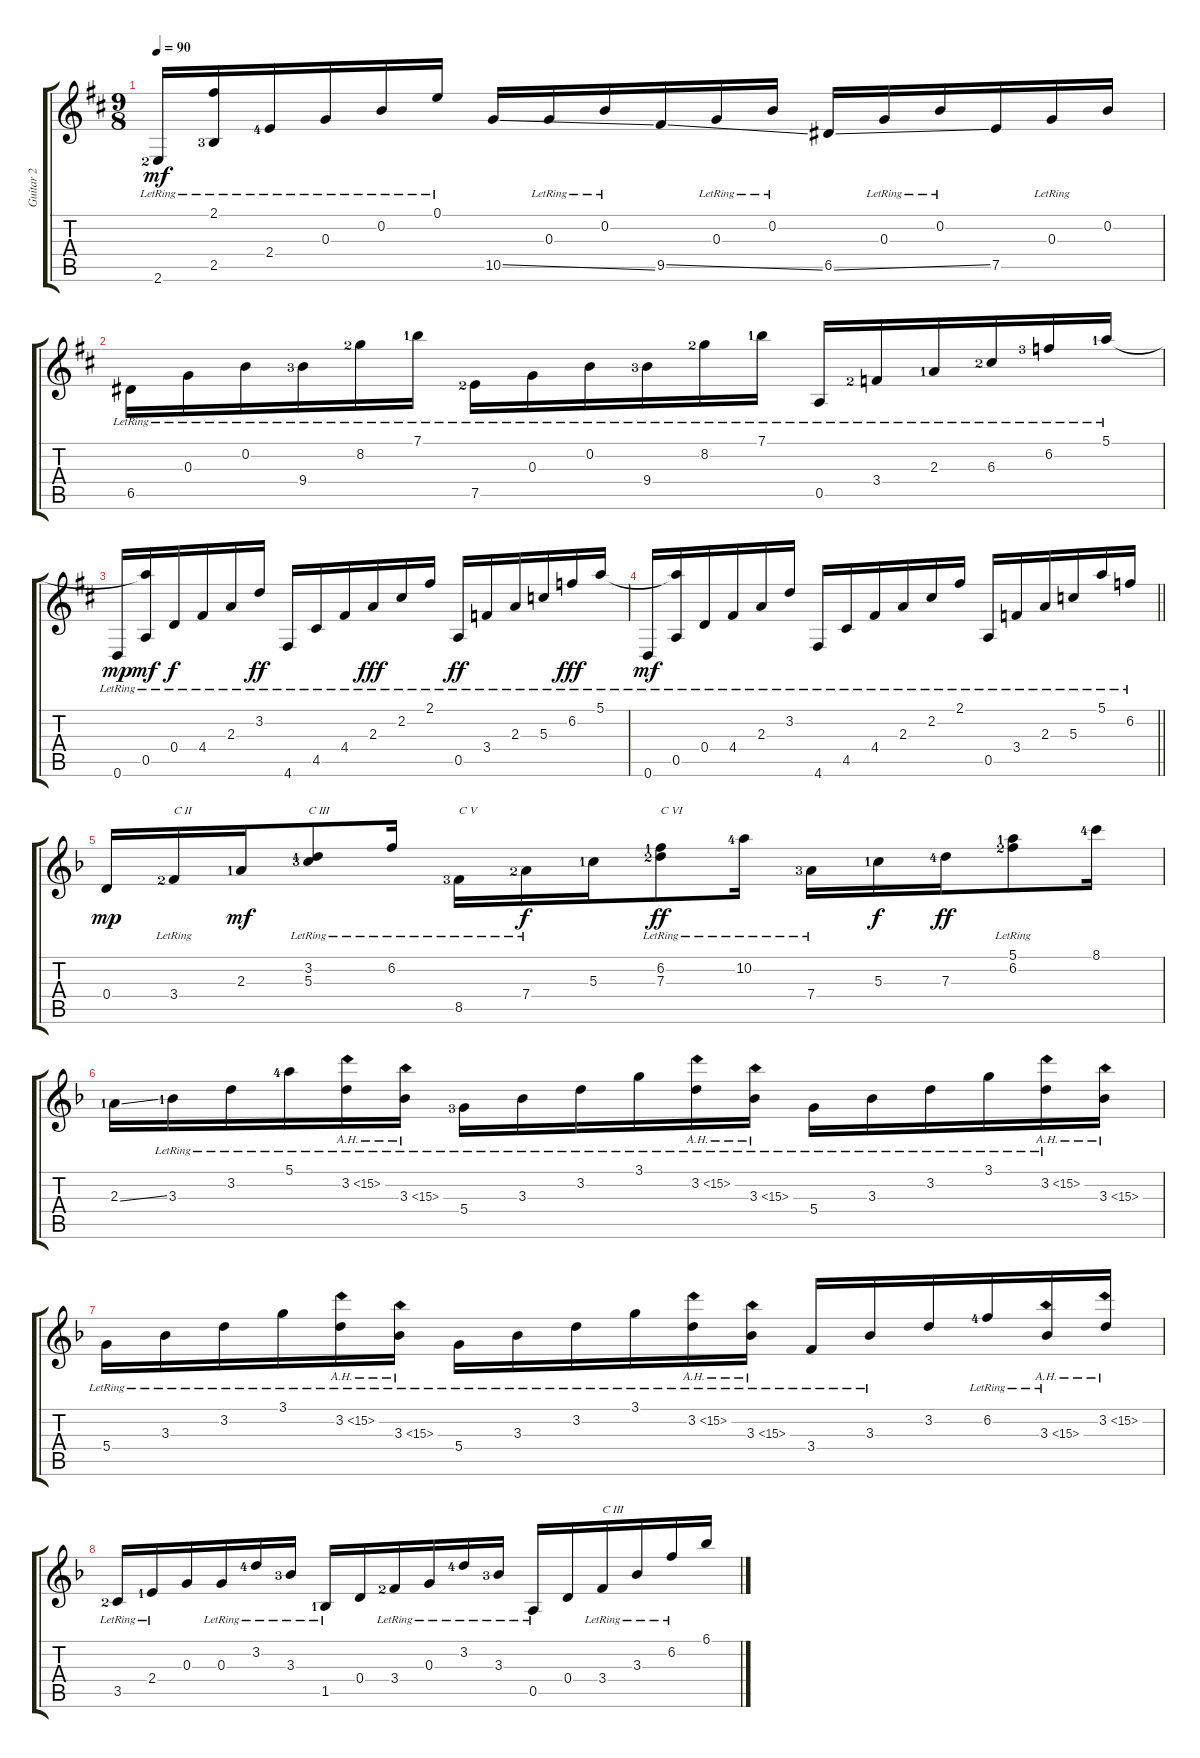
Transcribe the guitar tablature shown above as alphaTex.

\track ("Guitar 2" "Guitar 2") {instrument acousticguitarnylon}
\staff {score tabs}
\tuning (E4 B3 G3 D3 A2 D2) {hide}
\ts (9 8)
\tempo 90
\clef g2
\ks d
2.6{lr lf 3}.16{dy mf} (2.1{t} 2.5{lr lf 4}).16 2.4{lr lf 5}.16 0.3{lr}.16 0.2{lr}.16 0.1{lr}.16 10.5{ss}.16 0.3{lr}.16 0.2{lr}.16 9.5{ss}.16 0.3{lr}.16 0.2{lr}.16 6.5{ss}.16 0.3{lr}.16 0.2{lr}.16 7.5.16 0.3{lr}.16 0.2.16 |
6.5{lr}.16 0.3{lr}.16 0.2{lr}.16 9.4{lr lf 4}.16 8.2{lr lf 3}.16 7.1{lr lf 2}.16 7.5{lr lf 3}.16 0.3{lr}.16 0.2{lr}.16 9.4{lr lf 4}.16 8.2{lr lf 3}.16 7.1{lr lf 2}.16 0.5{lr}.16 3.4{lr lf 3}.16 2.3{lr lf 2}.16 6.3{lr lf 3}.16 6.2{lr lf 4}.16 5.1{lr lf 2}.16 |
0.6{lr}.16{dy mp} (5.1{t} 0.5{lr}).16{dy mf} 0.4{lr}.16{dy f} 4.4{lr}.16 2.3{lr}.16 3.2{lr}.16{dy ff} 4.6{lr}.16 4.5{lr}.16 4.4{lr}.16 2.3{lr}.16{dy fff} 2.2{lr}.16 2.1{lr}.16 0.5{lr}.16{dy ff} 3.4{lr}.16 2.3{lr}.16 5.3{lr}.16 6.2{lr}.16{dy fff} 5.1{lr}.16 |
\barLineRight lightlight
0.6{lr}.16{dy mf} (5.1{t} 0.5{lr}).16 0.4{lr}.16 4.4{lr}.16 2.3{lr}.16 3.2{lr}.16 4.6{lr}.16 4.5{lr}.16 4.4{lr}.16 2.3{lr}.16 2.2{lr}.16 2.1{lr}.16 0.5{lr}.16 3.4{lr}.16 2.3{lr}.16 5.3{lr}.16 5.1{lr}.16 6.2{lr}.16 |
\ks f
0.4.16{dy mp} 3.4{lr lf 3}.16{txt "C II"} 2.3{lf 2}.16{dy mf} (3.2{lf 2} 5.3{lr lf 4}).8{txt "C III"} 6.2{lr}.16 8.5{lr lf 4}.16{txt "C V"} 7.4{lr lf 3}.16{dy f} 5.3{lf 2}.16 (6.2{lf 2} 7.3{lr lf 3}).8{txt "C VI" dy ff} 10.2{lr lf 5}.16 7.4{lr lf 4}.16 5.3{lf 2}.16{dy f} 7.3{lf 5}.16{dy ff} (5.1{lf 2} 6.2{lr lf 3}).8 8.1{lf 5}.16 |
2.3{ss lf 2}.16 3.3{lr lf 2}.16 3.2{lr}.16 5.1{lr lf 5}.16 3.2{ah 12 lr}.16 3.3{ah 12 lr}.16 5.4{lr lf 4}.16 3.3{lr}.16 3.2{lr}.16 3.1{lr}.16 3.2{ah 12 lr}.16 3.3{ah 12 lr}.16 5.4{lr}.16 3.3{lr}.16 3.2{lr}.16 3.1{lr}.16 3.2{ah 12 lr}.16 3.3{ah 12}.16 |
5.4{lr}.16 3.3{lr}.16 3.2{lr}.16 3.1{lr}.16 3.2{ah 12 lr}.16 3.3{ah 12 lr}.16 5.4{lr}.16 3.3{lr}.16 3.2{lr}.16 3.1{lr}.16 3.2{ah 12 lr}.16 3.3{ah 12 lr}.16 3.4{lr}.16 3.3{lr}.16 3.2.16 6.2{lr lf 5}.16 3.3{ah 12 lr}.16 3.2{ah 12}.16 |
3.5{lr lf 3}.16 2.4{lr lf 2}.16 0.3.16 0.3{lr}.16 3.2{lr lf 5}.16 3.3{lr lf 4}.16 1.5{lr lf 2}.16 0.4.16 3.4{lr lf 3}.16 0.3{lr}.16 3.2{lr lf 5}.16 3.3{lr lf 4}.16 0.5{lr}.16 0.4.16 3.4{lr}.16{txt "C III"} 3.3{lr}.16 6.2{lr}.16 6.1.16
